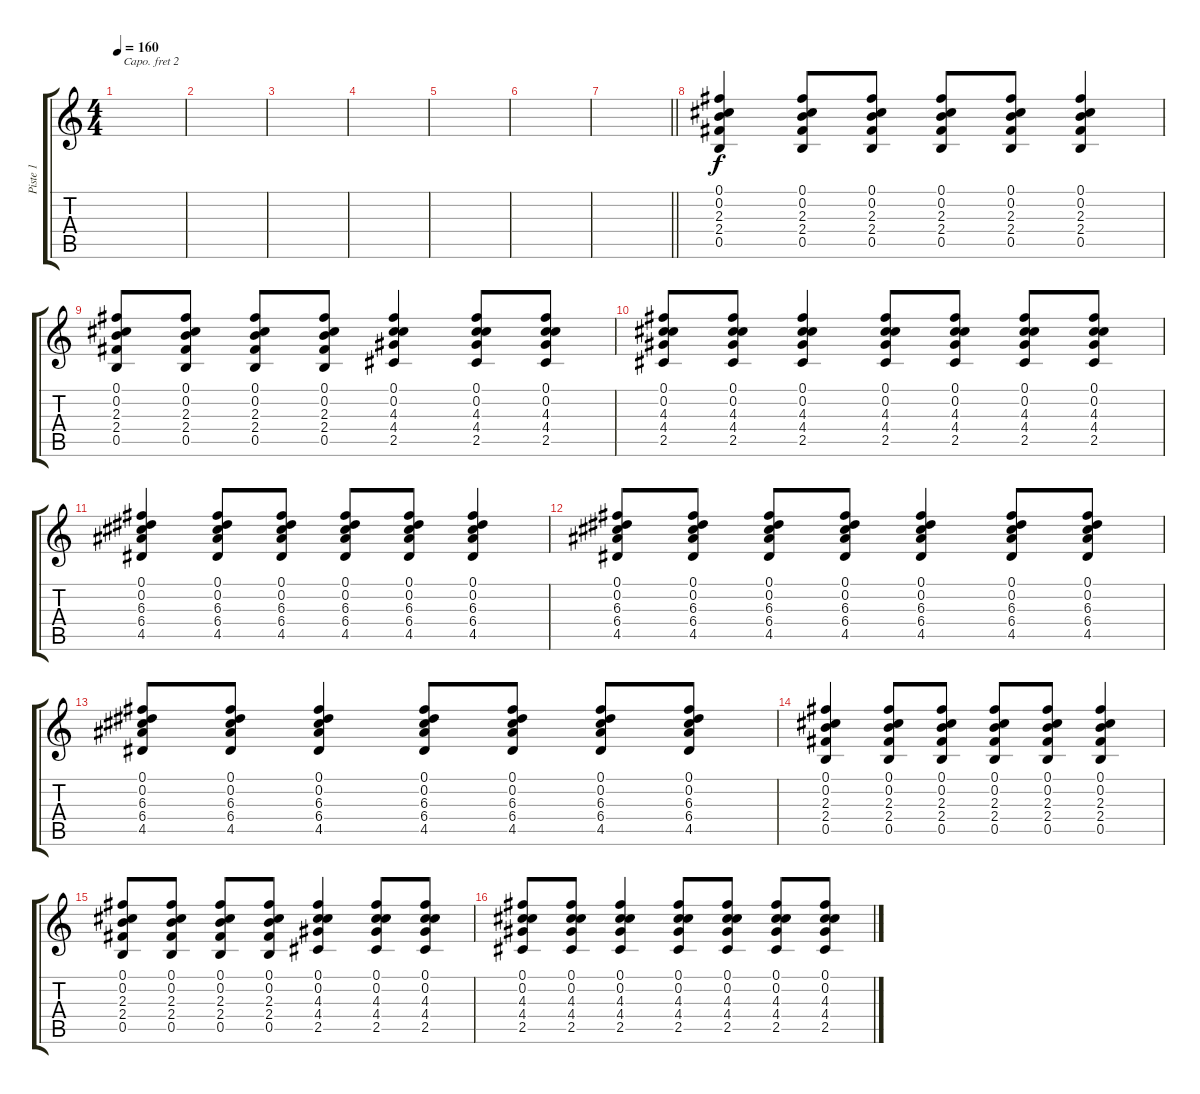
\track ("Piste 1" "Piste 1") {instrument acousticguitarsteel}
\staff {score tabs}
\capo 2
\tuning (E4 B3 G3 D3 A2 E2) {hide}
\ts (4 4)
\tempo 160
\clef g2
\ks c
|
|
|
|
|
|
\barLineRight lightlight
|
(0.1 0.2 2.3 2.4 0.5).4 (0.1 0.2 2.3 2.4 0.5).8 (0.1 0.2 2.3 2.4 0.5).8 (0.1 0.2 2.3 2.4 0.5).8 (0.1 0.2 2.3 2.4 0.5).8 (0.1 0.2 2.3 2.4 0.5).4 |
(0.1 0.2 2.3 2.4 0.5).8 (0.1 0.2 2.3 2.4 0.5).8 (0.1 0.2 2.3 2.4 0.5).8 (0.1 0.2 2.3 2.4 0.5).8 (0.1 0.2 4.3 4.4 2.5).4 (0.1 0.2 4.3 4.4 2.5).8 (0.1 0.2 4.3 4.4 2.5).8 |
(0.1 0.2 4.3 4.4 2.5).8 (0.1 0.2 4.3 4.4 2.5).8 (0.1 0.2 4.3 4.4 2.5).4 (0.1 0.2 4.3 4.4 2.5).8 (0.1 0.2 4.3 4.4 2.5).8 (0.1 0.2 4.3 4.4 2.5).8 (0.1 0.2 4.3 4.4 2.5).8 |
(0.1 0.2 6.3 6.4 4.5).4 (0.1 0.2 6.3 6.4 4.5).8 (0.1 0.2 6.3 6.4 4.5).8 (0.1 0.2 6.3 6.4 4.5).8 (0.1 0.2 6.3 6.4 4.5).8 (0.1 0.2 6.3 6.4 4.5).4 |
(0.1 0.2 6.3 6.4 4.5).8 (0.1 0.2 6.3 6.4 4.5).8 (0.1 0.2 6.3 6.4 4.5).8 (0.1 0.2 6.3 6.4 4.5).8 (0.1 0.2 6.3 6.4 4.5).4 (0.1 0.2 6.3 6.4 4.5).8 (0.1 0.2 6.3 6.4 4.5).8 |
(0.1 0.2 6.3 6.4 4.5).8 (0.1 0.2 6.3 6.4 4.5).8 (0.1 0.2 6.3 6.4 4.5).4 (0.1 0.2 6.3 6.4 4.5).8 (0.1 0.2 6.3 6.4 4.5).8 (0.1 0.2 6.3 6.4 4.5).8 (0.1 0.2 6.3 6.4 4.5).8 |
(0.1 0.2 2.3 2.4 0.5).4 (0.1 0.2 2.3 2.4 0.5).8 (0.1 0.2 2.3 2.4 0.5).8 (0.1 0.2 2.3 2.4 0.5).8 (0.1 0.2 2.3 2.4 0.5).8 (0.1 0.2 2.3 2.4 0.5).4 |
(0.1 0.2 2.3 2.4 0.5).8 (0.1 0.2 2.3 2.4 0.5).8 (0.1 0.2 2.3 2.4 0.5).8 (0.1 0.2 2.3 2.4 0.5).8 (0.1 0.2 4.3 4.4 2.5).4 (0.1 0.2 4.3 4.4 2.5).8 (0.1 0.2 4.3 4.4 2.5).8 |
(0.1 0.2 4.3 4.4 2.5).8 (0.1 0.2 4.3 4.4 2.5).8 (0.1 0.2 4.3 4.4 2.5).4 (0.1 0.2 4.3 4.4 2.5).8 (0.1 0.2 4.3 4.4 2.5).8 (0.1 0.2 4.3 4.4 2.5).8 (0.1 0.2 4.3 4.4 2.5).8
